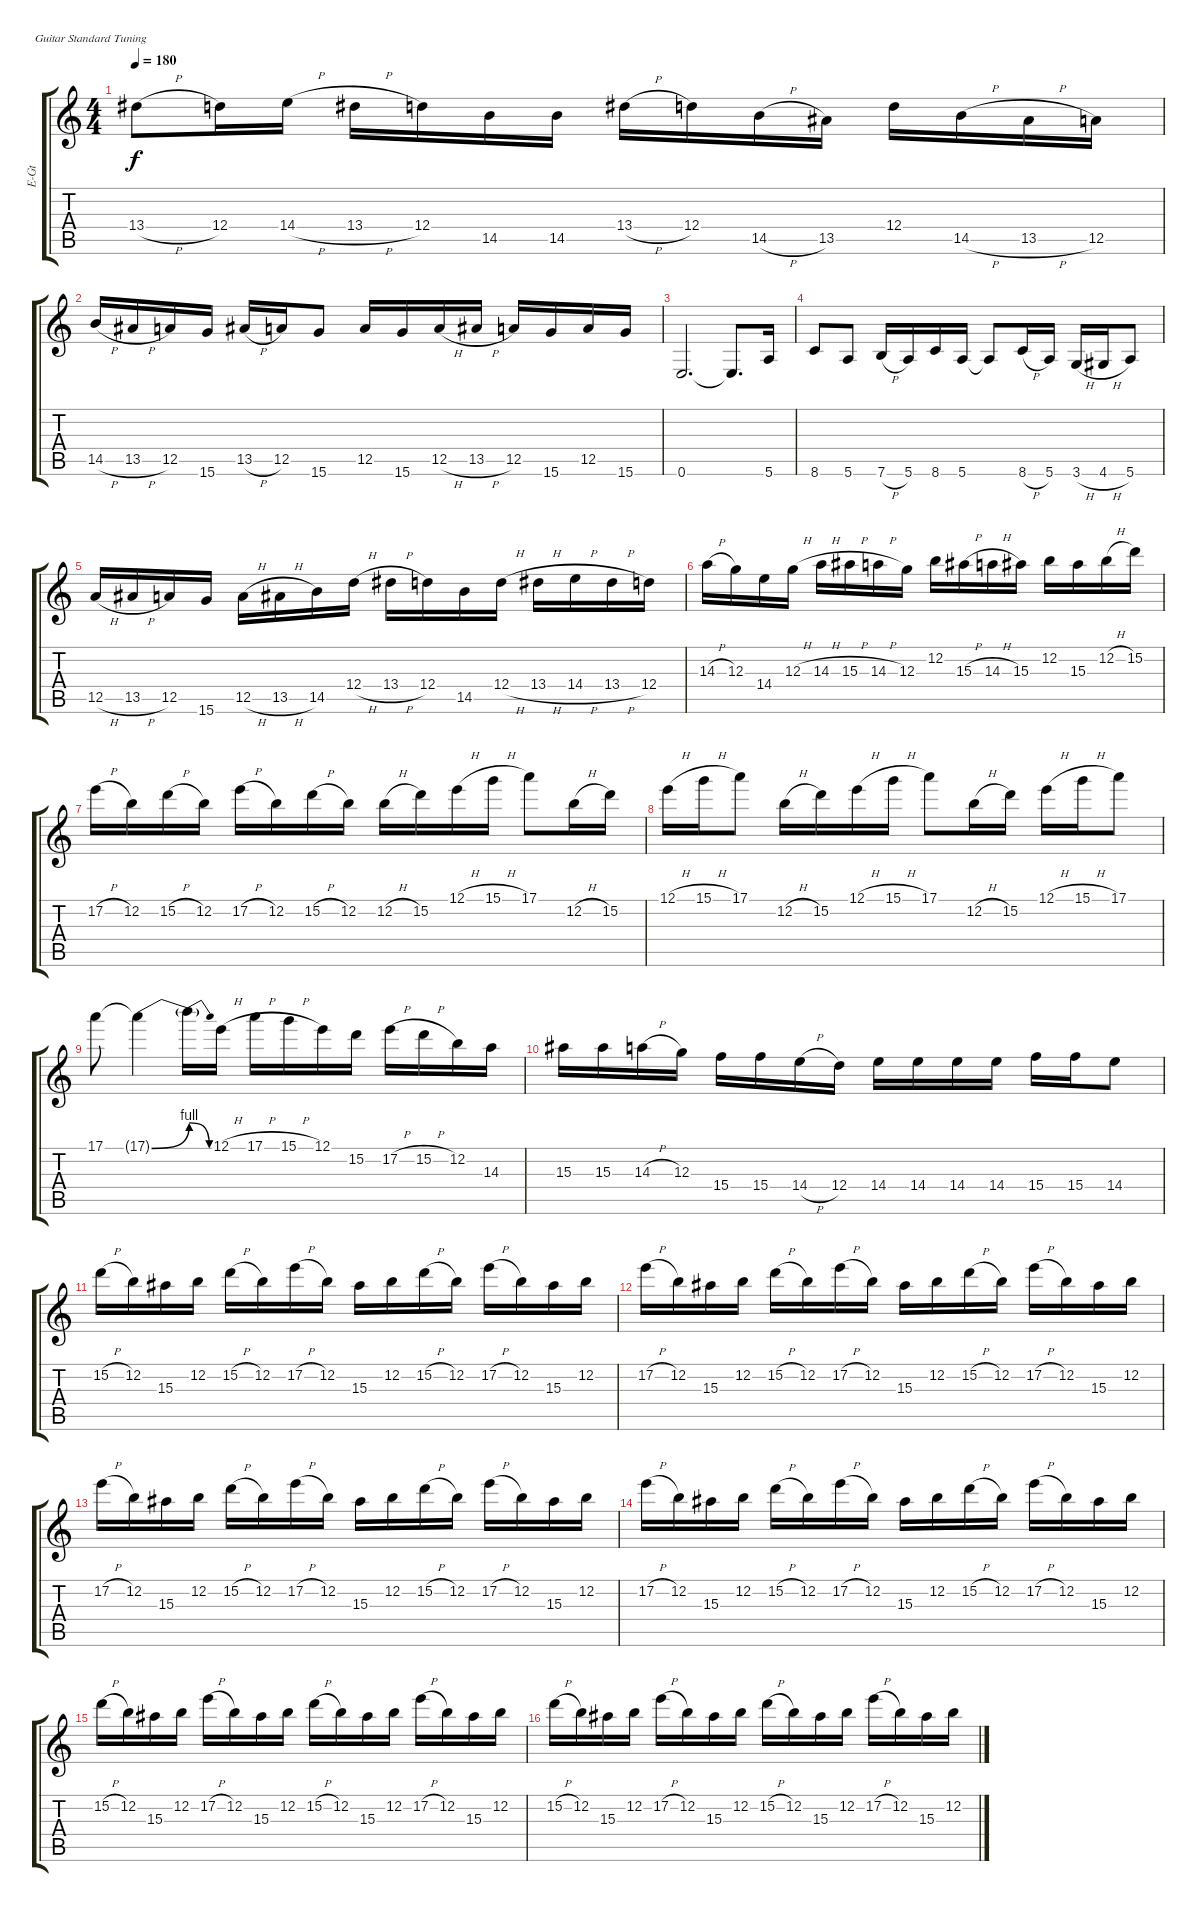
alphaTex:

\bracketExtendMode groupsimilarinstruments
\track ("D. Mustaine" "E-Gt") {instrument distortionguitar}
\staff {score tabs}
\tuning (E4 B3 G3 D3 A2 E2)
\ts (4 4)
\tempo 180
\clef g2
\ks c
13.4{h acc #}.8{dy f} 12.4.16 14.4{h}.16 13.4{h acc #}.16 12.4.16 14.5.16 14.5.16 13.4{h acc #}.16 12.4.16 14.5{h}.16 13.5{acc #}.16 12.4.16 14.5{h}.16 13.5{h acc #}.16 12.5.16 |
14.5{h}.16 13.5{h acc #}.16 12.5.16 15.6.16 13.5{h acc #}.16 12.5.16 15.6.8 12.5.16 15.6.16 12.5{h}.16 13.5{h acc #}.16 12.5.16 15.6.16 12.5.16 15.6.16 |
0.6.2{d} 0.6{t}.8{d} 5.6.16 |
8.6.8 5.6.8 7.6{h}.16 5.6.16 8.6.16 5.6.16 5.6{t}.8 8.6{h}.16 5.6.16 3.6{h}.16 4.6{h acc #}.16 5.6.8 |
12.5{h}.16 13.5{h acc #}.16 12.5.16 15.6.16 12.5{h}.16 13.5{h acc #}.16 14.5.16 12.4{h}.16 13.4{h acc #}.16 12.4.16 14.5.16 12.4{h}.16 13.4{h acc #}.16 14.4{h}.16 13.4{h acc #}.16 12.4.16 |
14.3{h}.16 12.3.16 14.4.16 12.3{h}.16 14.3{h}.16 15.3{h acc #}.16 14.3{h}.16 12.3.16 12.2.16 15.3{h acc #}.16 14.3{h}.16 15.3{acc #}.16 12.2.16 15.3{acc #}.16 12.2{h}.16 15.2.16 |
17.2{h}.16 12.2.16 15.2{h}.16 12.2.16 17.2{h}.16 12.2.16 15.2{h}.16 12.2.16 12.2{h}.16 15.2.16 12.1{h}.16 15.1{h}.16 17.1.8 12.2{h}.16 15.2.16 |
12.1{h}.16 15.1{h}.16 17.1.8 12.2{h}.16 15.2.16 12.1{h}.16 15.1{h}.16 17.1.8 12.2{h}.16 15.2.16 12.1{h}.16 15.1{h}.16 17.1.8 |
17.1.8 17.1{be (bend 0 0 60 4) t}.4 17.1{be (release 0 4 60 0) t}.16 12.1{h}.16 17.1{h}.16 15.1{h}.16 12.1.16 15.2.16 17.2{h}.16 15.2{h}.16 12.2.16 14.3.16 |
15.3{acc #}.16 15.3{acc #}.16 14.3{h}.16 12.3.16 15.4.16 15.4.16 14.4{h}.16 12.4.16 14.4.16 14.4.16 14.4.16 14.4.16 15.4.16 15.4.16 14.4.8 |
15.2{h}.16 12.2.16 15.3{acc #}.16 12.2.16 15.2{h}.16 12.2.16 17.2{h}.16 12.2.16 15.3{acc #}.16 12.2.16 15.2{h}.16 12.2.16 17.2{h}.16 12.2.16 15.3{acc #}.16 12.2.16 |
17.2{h}.16 12.2.16 15.3{acc #}.16 12.2.16 15.2{h}.16 12.2.16 17.2{h}.16 12.2.16 15.3{acc #}.16 12.2.16 15.2{h}.16 12.2.16 17.2{h}.16 12.2.16 15.3{acc #}.16 12.2.16 |
17.2{h}.16 12.2.16 15.3{acc #}.16 12.2.16 15.2{h}.16 12.2.16 17.2{h}.16 12.2.16 15.3{acc #}.16 12.2.16 15.2{h}.16 12.2.16 17.2{h}.16 12.2.16 15.3{acc #}.16 12.2.16 |
17.2{h}.16 12.2.16 15.3{acc #}.16 12.2.16 15.2{h}.16 12.2.16 17.2{h}.16 12.2.16 15.3{acc #}.16 12.2.16 15.2{h}.16 12.2.16 17.2{h}.16 12.2.16 15.3{acc #}.16 12.2.16 |
15.2{h}.16 12.2.16 15.3{acc #}.16 12.2.16 17.2{h}.16 12.2.16 15.3{acc #}.16 12.2.16 15.2{h}.16 12.2.16 15.3{acc #}.16 12.2.16 17.2{h}.16 12.2.16 15.3{acc #}.16 12.2.16 |
15.2{h}.16 12.2.16 15.3{acc #}.16 12.2.16 17.2{h}.16 12.2.16 15.3{acc #}.16 12.2.16 15.2{h}.16 12.2.16 15.3{acc #}.16 12.2.16 17.2{h}.16 12.2.16 15.3{acc #}.16 12.2.16
